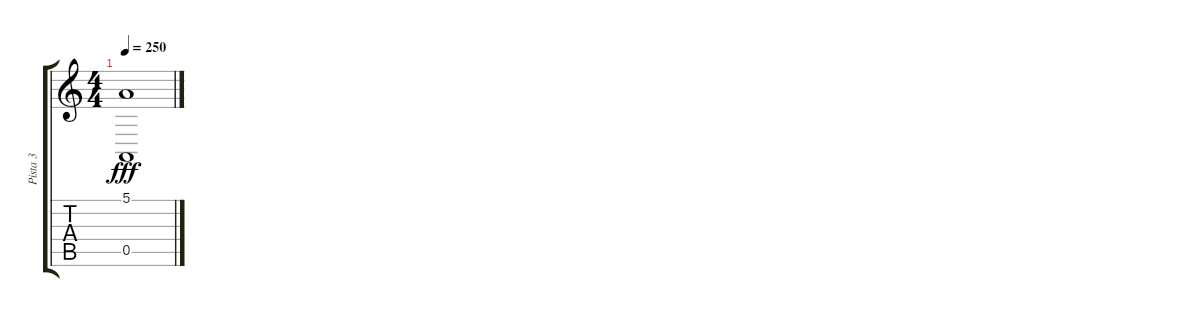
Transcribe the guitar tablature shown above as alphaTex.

\track ("Pista 3" "Pista 3") {instrument cello}
\staff {score tabs}
\tuning (E4 B3 G3 D3 A2 E2) {hide}
\ts (4 4)
\tempo 250
\clef g2
\ks c
(5.1 0.5).1{dy fff}
